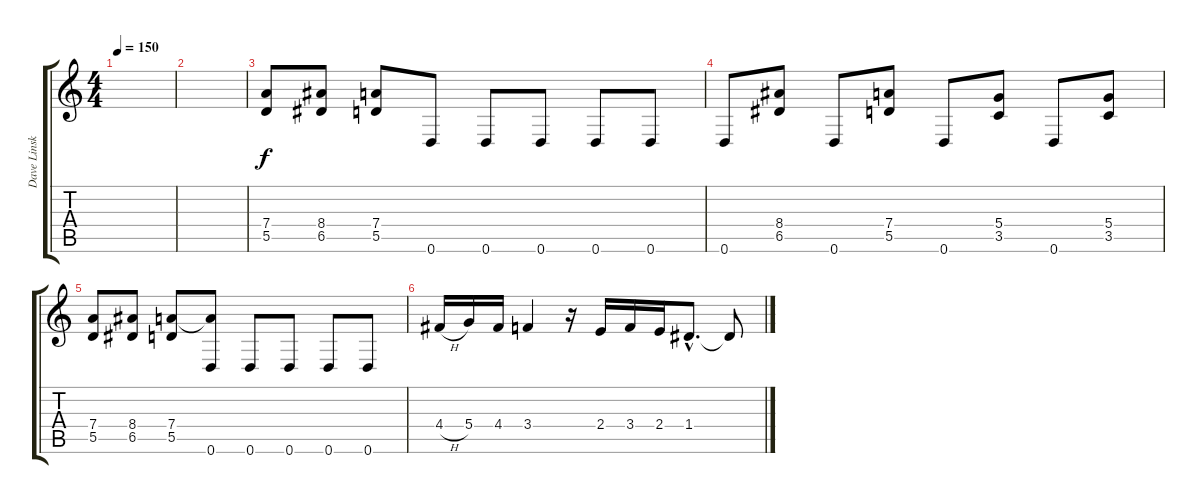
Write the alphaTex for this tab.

\track ("Dave Linsk-Guitar" "Dave Linsk") {instrument distortionguitar}
\staff {score tabs}
\tuning (E4 B3 G3 D3 A2 D2) {hide}
\ts (4 4)
\tempo 150
\clef g2
\ks c
|
|
(7.4 5.5).8 (8.4 6.5).8 (7.4 5.5).8 0.6.8 0.6.8 0.6.8 0.6.8 0.6.8 |
0.6.8 (8.4 6.5).8 0.6.8 (7.4 5.5).8 0.6.8 (5.4 3.5).8 0.6.8 (5.4 3.5).8 |
(7.4 5.5).8 (8.4 6.5).8 (7.4 5.5).8 (7.4{t} 0.6).8 0.6.8 0.6.8 0.6.8 0.6.8 |
4.4{h}.16 5.4.16 4.4.16 3.4.4 r.16 2.4.16 3.4.16 2.4.16 1.4{hac}.8{d} 1.4{t}.8
